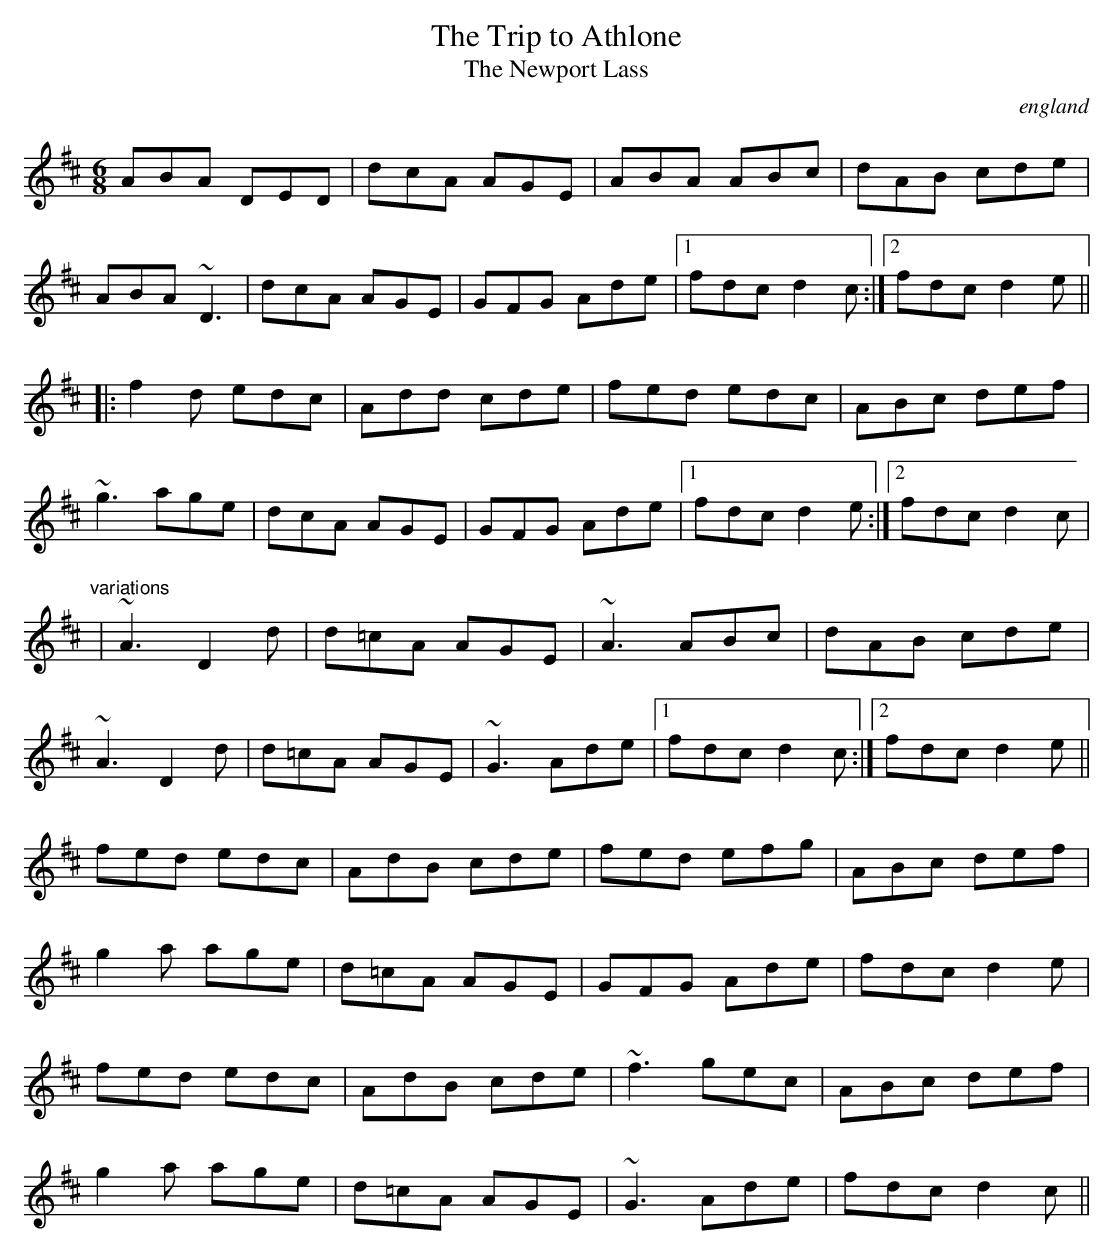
X:1
T:Trip to Athlone, The
T:Newport Lass, The
O:england
M:6/8
L:1/8
K:D
ABA DED|dcA AGE|ABA ABc|dAB cde|
ABA ~D3|dcA AGE|GFG Ade|1 fdc d2c:|2 fdc d2e||
|:f2d edc|Add cde|fed edc|ABc def|
~g3 age|dcA AGE|GFG Ade|1 fdc d2e:|2 fdc d2c|
"variations"
|~A3 D2d|d=cA AGE|~A3 ABc|dAB cde|
~A3 D2d|d=cA AGE|~G3 Ade|1 fdc d2c:|2 fdc d2e||
fed edc|AdB cde|fed efg|ABc def|
g2a age|d=cA AGE|GFG Ade|fdc d2e|
fed edc|AdB cde|~f3 gec|ABc def|
g2a age|d=cA AGE|~G3 Ade|fdc d2c||
